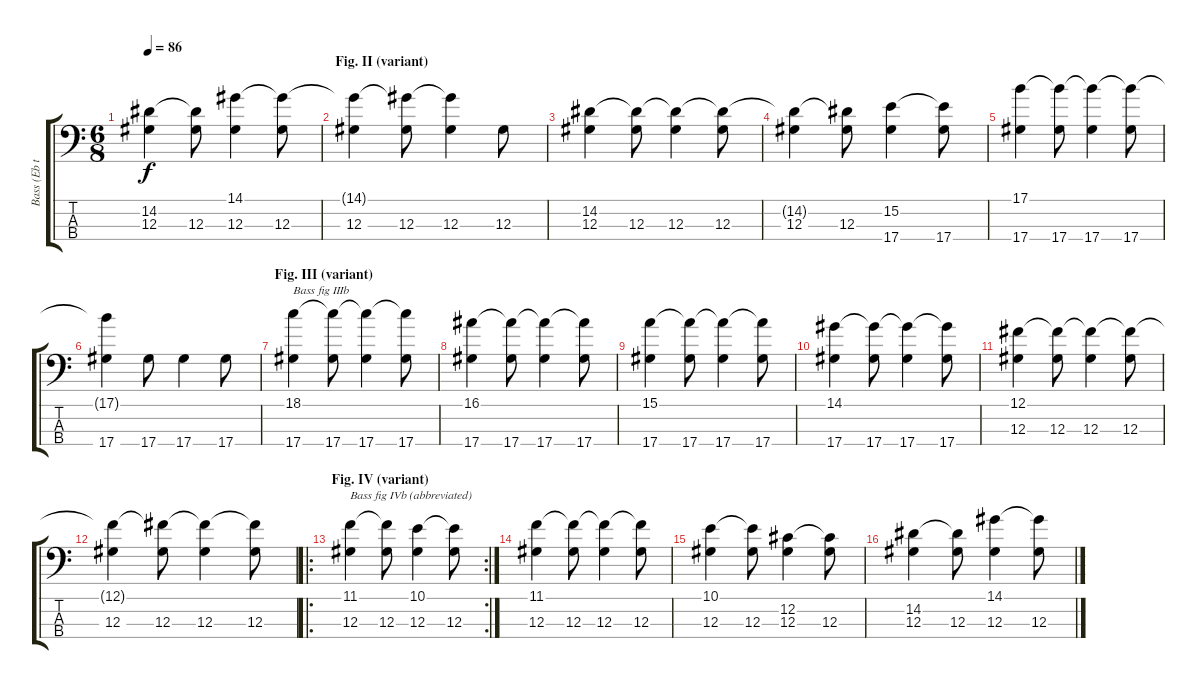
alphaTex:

\track ("Bass (Eb tuning)" "Bass (Eb t") {instrument electricbassfinger}
\staff {score tabs}
\tuning (Gb2 Db2 Ab1 Eb1) {hide}
\ts (6 8)
\tempo 86
\clef f4
\ks c
(14.2 12.3).4{dy f} (14.2{t} 12.3).8 (14.1 12.3).4 (14.1{t} 12.3).8 |
\section ("" "Fig. II (variant)")
(14.1{t} 12.3).4 (14.1{t} 12.3).8 (14.1{t} 12.3).4 12.3.8 |
(14.2 12.3).4 (14.2{t} 12.3).8 (14.2{t} 12.3).4 (14.2{t} 12.3).8 |
(14.2{t} 12.3).4 (14.2{t} 12.3).8 (15.2 17.4).4 (15.2{t} 17.4).8 |
(17.1 17.4).4 (17.1{t} 17.4).8 (17.1{t} 17.4).4 (17.1{t} 17.4).8 |
(17.1{t} 17.4).4 17.4.8 17.4.4 17.4.8 |
\section ("" "Fig. III (variant)")
(18.1 17.4).4{txt "Bass fig IIIb"} (18.1{t} 17.4).8 (18.1{t} 17.4).4 (18.1{t} 17.4).8 |
(16.1 17.4).4 (16.1{t} 17.4).8 (16.1{t} 17.4).4 (16.1{t} 17.4).8 |
(15.1 17.4).4 (15.1{t} 17.4).8 (15.1{t} 17.4).4 (15.1{t} 17.4).8 |
(14.1 17.4).4 (14.1{t} 17.4).8 (14.1{t} 17.4).4 (14.1{t} 17.4).8 |
(12.1 12.3).4 (12.1{t} 12.3).8 (12.1{t} 12.3).4 (12.1{t} 12.3).8 |
(12.1{t} 12.3).4 (12.1{t} 12.3).8 (12.1{t} 12.3).4 (12.1{t} 12.3).8 |
\ro
\rc 2
\section ("" "Fig. IV (variant)")
(11.1 12.3).4{txt "Bass fig IVb (abbreviated)"} (11.1{t} 12.3).8 (10.1 12.3).4 (10.1{t} 12.3).8 |
(11.1 12.3).4 (11.1{t} 12.3).8 (11.1{t} 12.3).4 (11.1{t} 12.3).8 |
(10.1 12.3).4 (10.1{t} 12.3).8 (12.2 12.3).4 (12.2{t} 12.3).8 |
(14.2 12.3).4 (14.2{t} 12.3).8 (14.1 12.3).4 (14.1{t} 12.3).8
